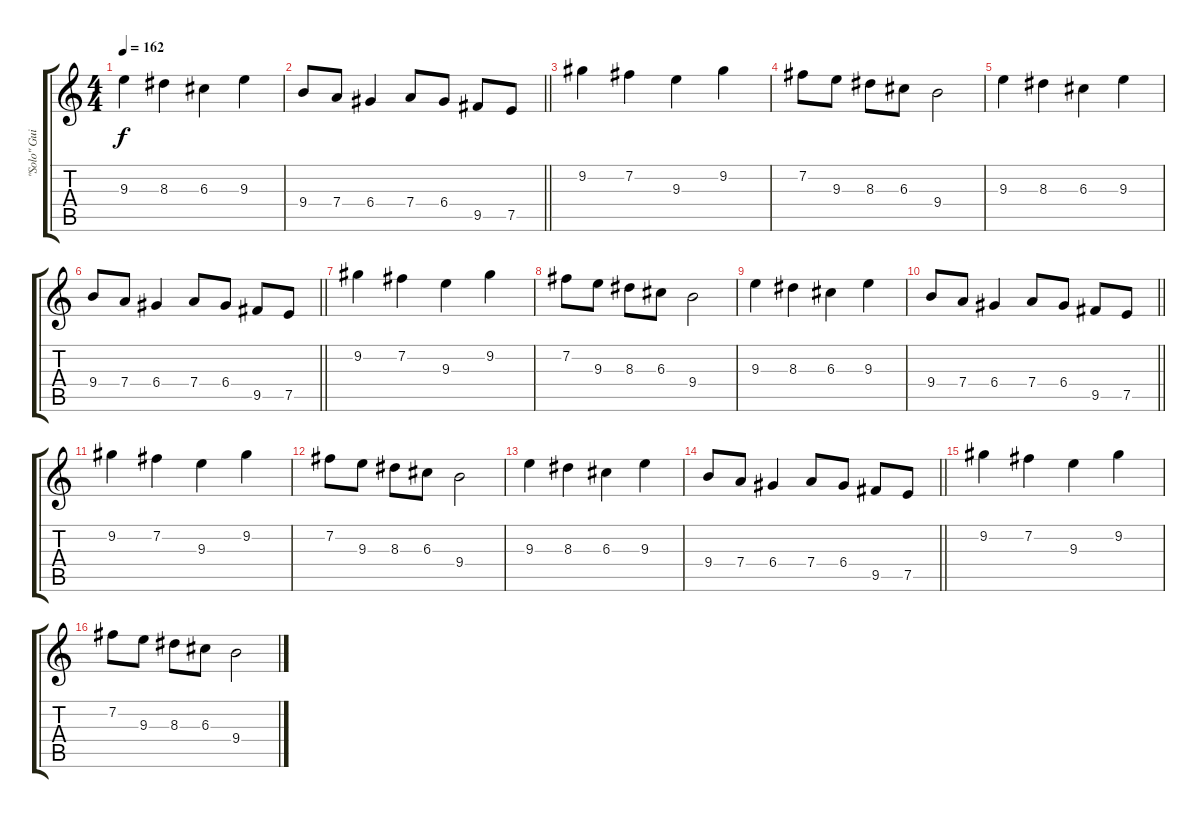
\track ("\"Solo\" Guitar - Chesnakov" "\"Solo\" Gui") {instrument distortionguitar}
\staff {score tabs}
\tuning (E4 B3 G3 D3 A2 E2) {hide}
\ts (4 4)
\tempo 162
\clef g2
\ks c
9.3.4{dy f} 8.3.4 6.3.4 9.3.4 |
\barLineRight lightlight
9.4.8 7.4.8 6.4.4 7.4.8 6.4.8 9.5.8 7.5.8 |
9.2.4{instrument overdrivenguitar} 7.2.4 9.3.4 9.2.4 |
7.2.8 9.3.8 8.3.8 6.3.8 9.4.2 |
9.3.4 8.3.4 6.3.4 9.3.4 |
\barLineRight lightlight
9.4.8 7.4.8 6.4.4 7.4.8 6.4.8 9.5.8 7.5.8 |
9.2.4{instrument overdrivenguitar} 7.2.4 9.3.4 9.2.4 |
7.2.8 9.3.8 8.3.8 6.3.8 9.4.2 |
9.3.4 8.3.4 6.3.4 9.3.4 |
\barLineRight lightlight
9.4.8 7.4.8 6.4.4 7.4.8 6.4.8 9.5.8 7.5.8 |
9.2.4{instrument overdrivenguitar} 7.2.4 9.3.4 9.2.4 |
7.2.8 9.3.8 8.3.8 6.3.8 9.4.2 |
9.3.4 8.3.4 6.3.4 9.3.4 |
\barLineRight lightlight
9.4.8 7.4.8 6.4.4 7.4.8 6.4.8 9.5.8 7.5.8 |
9.2.4{instrument overdrivenguitar} 7.2.4 9.3.4 9.2.4 |
7.2.8 9.3.8 8.3.8 6.3.8 9.4.2
